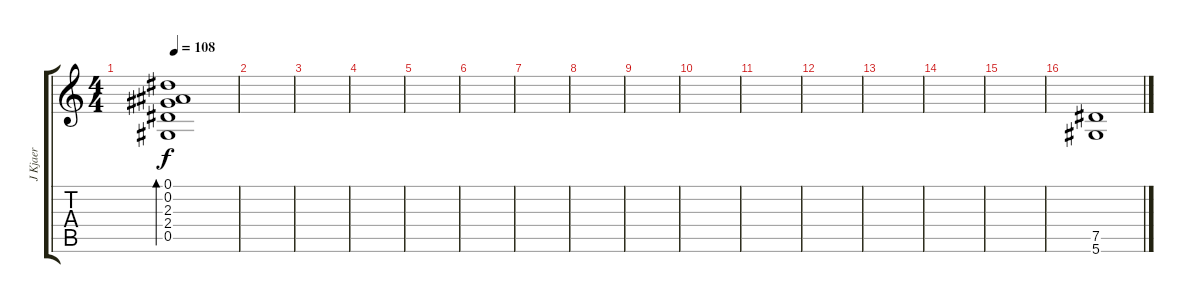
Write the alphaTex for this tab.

\track ("J Kjaer" "J Kjaer") {instrument acousticguitarsteel}
\staff {score tabs}
\tuning (Eb4 Bb3 Gb3 Db3 Ab2 Eb2) {hide}
\ts (4 4)
\tempo 108
\clef g2
\ks c
(0.1 0.2 2.3 2.4 0.5).1{bd 240 dy f} |
|
|
|
|
|
|
|
|
|
|
|
|
|
|
(7.5 5.6).1{volume 13}
